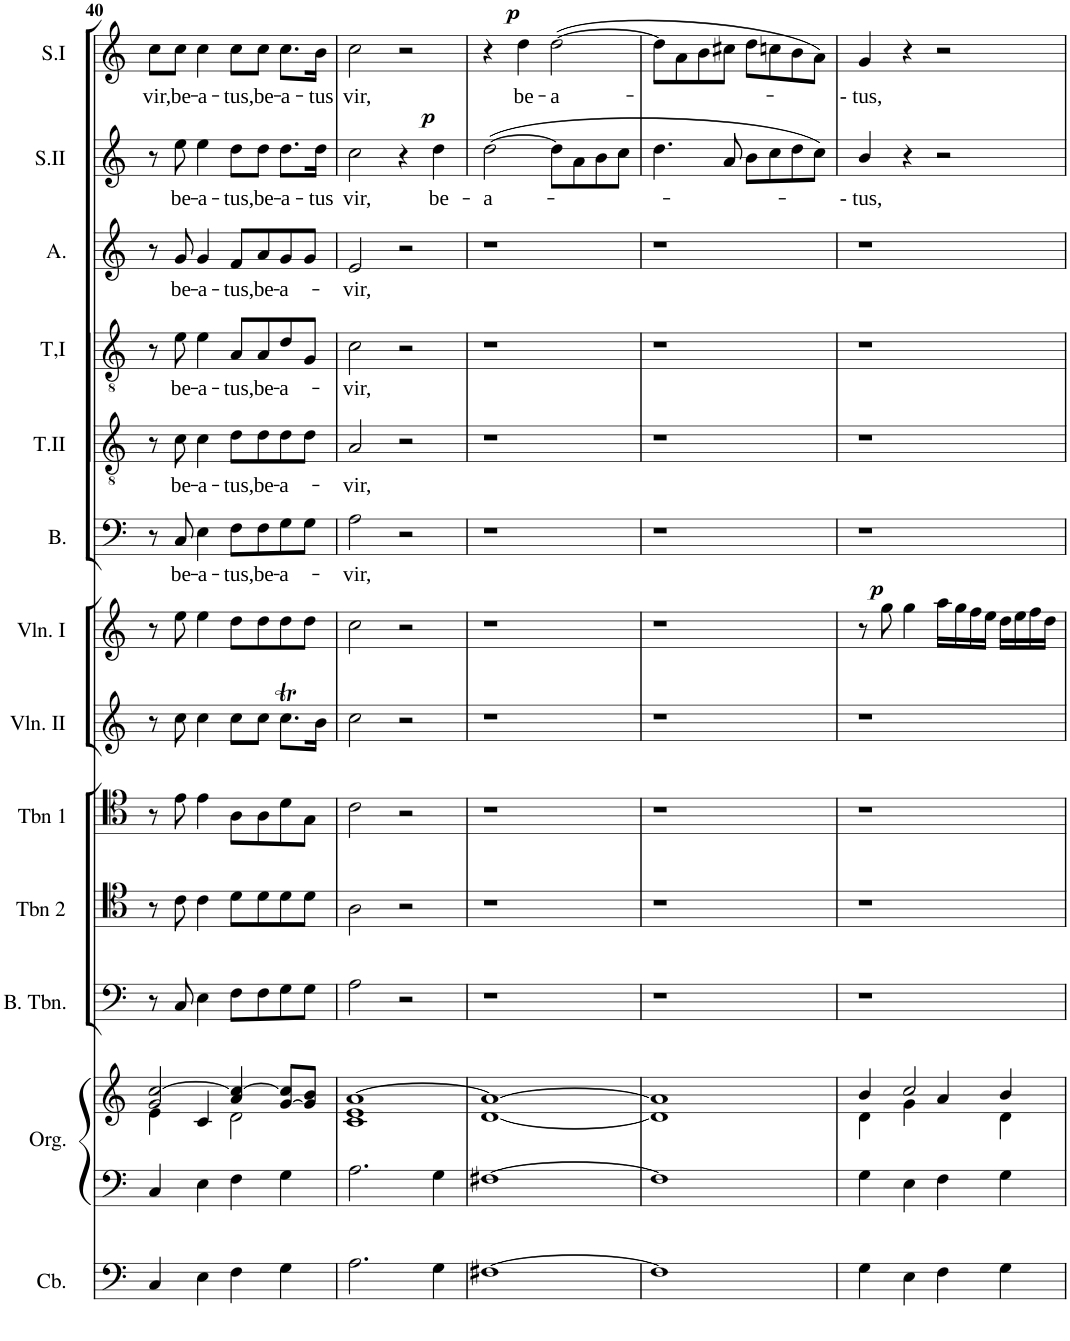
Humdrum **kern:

**kern	**kern	**kern	**kern	**kern	**kern	**kern	**kern	**dynam	**kern	**text	**kern	**text	**kern	**text	**kern	**text	**kern	**text	**dynam	**kern	**text	**dynam
*part13	*part12	*part12	*part11	*part10	*part9	*part8	*part7	*part7	*part6	*part6	*part5	*part5	*part4	*part4	*part3	*part3	*part2	*part2	*part2	*part1	*part1	*part1
*staff14	*staff13	*staff12	*staff11	*staff10	*staff9	*staff8	*staff7	*staff7	*staff6	*staff6	*staff5	*staff5	*staff4	*staff4	*staff3	*staff3	*staff2	*staff2	*staff2	*staff1	*staff1	*staff1
*I"Contrebasse	*I"Orgue	*	*I"Bass Trombone  or Violincello *	*I"Trombone 2   or Viola *	*I"Trombone 1  or Viola *	*I"Violin II	*I"Violin I	*	*I"Bass	*	*I"Tenor II	*	*I"Tenor I	*	*I"Alto	*	*I"Soprano II	*	*	*I"Soprano I	*	*
*I'Cb.	*I'Org.	*	*I'B. Tbn.	*I'Tbn 2	*I'Tbn 1	*I'Vln. II	*I'Vln. I	*	*I'B.	*	*I'T.II	*	*I'T,I	*	*I'A.	*	*I'S.II	*	*	*I'S.I	*	*
!!LO:PB:g=z
*clefF4	*clefF4	*clefG2	*clefF4	*clefC4	*clefC4	*clefG2	*clefG2	*	*clefF4	*	*clefGv2	*	*clefGv2	*	*clefG2	*	*clefG2	*	*	*clefG2	*	*
*Trd7c12	*	*	*	*	*	*	*	*	*	*	*Trd7c12	*	*Trd7c12	*	*	*	*	*	*	*	*	*
*k[]	*k[]	*k[]	*k[]	*k[]	*k[]	*k[]	*k[]	*	*k[]	*	*k[]	*	*k[]	*	*k[]	*	*k[]	*	*	*k[]	*	*
*M4/4	*M4/4	*M4/4	*M4/4	*M4/4	*M4/4	*M4/4	*M4/4	*	*M4/4	*	*M4/4	*	*M4/4	*	*M4/4	*	*M4/4	*	*	*M4/4	*	*
=40	=40	=40	=40	=40	=40	=40	=40	=40	=40	=40	=40	=40	=40	=40	=40	=40	=40	=40	=40	=40	=40	=40
*	*	*^	*	*	*	*	*	*	*	*	*	*	*	*	*	*	*	*	*	*	*	*
!	!	!	!	!	!	!	!	!	!	!	!	!	!	!	!	!	!	!	!	!	!	!LO:LY:b	!
4C/	4C/	2g/ [2cc/	4e\	8r	8r	8r	8r	8r	.	8r	.	8r	.	8r	.	8r	.	8r	.	.	8cc\L	vir,	.
!	!	!	!	!	!	!	!	!	!	!	!LO:LY:b	!	!LO:LY:b	!	!LO:LY:b	!	!LO:LY:b	!	!LO:LY:b	!	!	!LO:LY:b	!
.	.	.	.	8C/	8c\	8e\	8cc\	8ee\	.	8C/	be-	8c\	be-	8e\	be-	8g/	be-	8ee\	be-	.	8cc\J	be-	.
!	!	!	!	!	!	!	!	!	!	!	!LO:LY:b	!	!LO:LY:b	!	!LO:LY:b	!	!LO:LY:b	!	!LO:LY:b	!	!	!LO:LY:b	!
4E\	4E\	.	4c/	4E\	4c\	4e\	4cc\	4ee\	.	4E\	-a-	4c\	-a-	4e\	-a-	4g/	-a-	4ee\	-a-	.	4cc\	-a-	.
!	!	!	!	!	!	!	!	!	!	!	!LO:LY:b	!	!LO:LY:b	!	!LO:LY:b	!	!LO:LY:b	!	!LO:LY:b	!	!	!LO:LY:b	!
4F\	4F\	4a/ 4cc/_	2d\	8F\L	8d\L	8A\L	8cc\L	8dd\L	.	8F\L	-tus,	8d\L	-tus,	8A/L	-tus,	8f/L	-tus,	8dd\L	-tus,	.	8cc\L	-tus,	.
!	!	!	!	!	!	!	!	!	!	!	!LO:LY:b	!	!LO:LY:b	!	!LO:LY:b	!	!LO:LY:b	!	!LO:LY:b	!	!	!LO:LY:b	!
.	.	.	.	8F\	8d\	8A\	8cc\J	8dd\	.	8F\	be-	8d\	be-	8A/	be-	8a/	be-	8dd\J	be-	.	8cc\J	be-	.
!	!	!	!	!	!	!	!	!	!	!	!LO:LY:b	!	!LO:LY:b	!	!LO:LY:b	!	!LO:LY:b	!	!LO:LY:b	!	!	!LO:LY:b	!
4G\	4G\	[8g/ 8cc/]L	.	8G\	8d\	8d\	8.ccT\L	8dd\	.	8G\	-a-	8d\	-a-	8d/	-a-	8g/	-a-	8.dd\L	-a-	.	8.cc\L	-a-	.
.	.	8g/] 8b/J	.	8G\J	8d\J	8G\J	.	8dd\J	.	8G\J	.	8d\J	.	8G/J	.	8g/J	.	.	.	.	.	.	.
!	!	!	!	!	!	!	!	!	!	!	!	!	!	!	!	!	!	!	!LO:LY:b	!	!	!LO:LY:b	!
.	.	.	.	.	.	.	16b\Jk	.	.	.	.	.	.	.	.	.	.	16dd\Jk	-tus	.	16b\Jk	-tus	.
=41	=41	=41	=41	=41	=41	=41	=41	=41	=41	=41	=41	=41	=41	=41	=41	=41	=41	=41	=41	=41	=41	=41	=41
!	!	!	!	!	!	!	!	!	!	!	!LO:LY:b	!	!LO:LY:b	!	!LO:LY:b	!	!LO:LY:b	!	!LO:LY:b	!	!	!LO:LY:b	!
2.A\	2.A\	[1a	1c 1e	2A\	2A\	2c\	2cc\	2cc\	.	2A\	vir,	2A/	vir,	2c\	vir,	2e/	vir,	2cc\	vir,	.	2cc\	vir,	.
.	.	.	.	2r	2r	2r	2r	2r	.	2r	.	2r	.	2r	.	2r	.	4r	.	.	2r	.	.
!	!	!	!	!	!	!	!	!	!	!	!	!	!	!	!	!	!	!	!LO:LY:b	!LO:DY:a	!	!	!
4G\	4G\	.	.	.	.	.	.	.	.	.	.	.	.	.	.	.	.	4dd\	be-	p	.	.	.
=42	=42	=42	=42	=42	=42	=42	=42	=42	=42	=42	=42	=42	=42	=42	=42	=42	=42	=42	=42	=42	=42	=42	=42
!	!	!	!	!	!	!	!	!	!	!	!	!	!	!	!	!	!	!	!LO:LY:b	!	!	!	!
[1F#X	[1F#X	1a_	[1d	1r	1r	1r	1r	1r	.	1r	.	1r	.	1r	.	1r	.	([2dd\	-a-	.	4r	.	.
!	!	!	!	!	!	!	!	!	!	!	!	!	!	!	!	!	!	!	!	!	!	!LO:LY:b	!LO:DY:a
.	.	.	.	.	.	.	.	.	.	.	.	.	.	.	.	.	.	.	.	.	4dd\	be-	p
!	!	!	!	!	!	!	!	!	!	!	!	!	!	!	!	!	!	!	!	!	!	!LO:LY:b	!
.	.	.	.	.	.	.	.	.	.	.	.	.	.	.	.	.	.	8dd\L]	.	.	([2dd\	-a-	.
.	.	.	.	.	.	.	.	.	.	.	.	.	.	.	.	.	.	8a\	.	.	.	.	.
.	.	.	.	.	.	.	.	.	.	.	.	.	.	.	.	.	.	8b\	.	.	.	.	.
.	.	.	.	.	.	.	.	.	.	.	.	.	.	.	.	.	.	8cc\J	.	.	.	.	.
*	*	*v	*v	*	*	*	*	*	*	*	*	*	*	*	*	*	*	*	*	*	*	*	*
=43	=43	=43	=43	=43	=43	=43	=43	=43	=43	=43	=43	=43	=43	=43	=43	=43	=43	=43	=43	=43	=43	=43
1F#]	1F#]	1d] 1a]	1r	1r	1r	1r	1r	.	1r	.	1r	.	1r	.	1r	.	4.dd\	.	.	8dd\L]	.	.
.	.	.	.	.	.	.	.	.	.	.	.	.	.	.	.	.	.	.	.	8a\	.	.
.	.	.	.	.	.	.	.	.	.	.	.	.	.	.	.	.	.	.	.	8b\	.	.
.	.	.	.	.	.	.	.	.	.	.	.	.	.	.	.	.	8a/	.	.	8cc#X\J	.	.
.	.	.	.	.	.	.	.	.	.	.	.	.	.	.	.	.	8b\L	.	.	8dd\L	.	.
.	.	.	.	.	.	.	.	.	.	.	.	.	.	.	.	.	8cc\	.	.	8ccn\	.	.
.	.	.	.	.	.	.	.	.	.	.	.	.	.	.	.	.	8dd\	.	.	8b\	.	.
.	.	.	.	.	.	.	.	.	.	.	.	.	.	.	.	.	8cc\J)	.	.	8a\J)	.	.
=44	=44	=44	=44	=44	=44	=44	=44	=44	=44	=44	=44	=44	=44	=44	=44	=44	=44	=44	=44	=44	=44	=44
*	*	*^	*	*	*	*	*	*	*	*	*	*	*	*	*	*	*	*	*	*	*	*
!	!	!	!	!	!	!	!	!	!	!	!	!	!	!	!	!	!	!	!LO:LY:b	!	!	!LO:LY:b	!
4G\	4G\	4b/	4d\	1r	1r	1r	1r	8r	.	1r	.	1r	.	1r	.	1r	.	4b/	-- tus,	.	4g/	-- tus,	.
!	!	!	!	!	!	!	!	!	!LO:DY:a	!	!	!	!	!	!	!	!	!	!	!	!	!	!
.	.	.	.	.	.	.	.	8gg\	p	.	.	.	.	.	.	.	.	.	.	.	.	.	.
4E\	4E\	2cc/	4g\	.	.	.	.	4gg\	.	.	.	.	.	.	.	.	.	4r	.	.	4r	.	.
4F\	4F\	.	4a/	.	.	.	.	16aa\LL	.	.	.	.	.	.	.	.	.	2r	.	.	2r	.	.
.	.	.	.	.	.	.	.	16gg\	.	.	.	.	.	.	.	.	.	.	.	.	.	.	.
.	.	.	.	.	.	.	.	16ff\	.	.	.	.	.	.	.	.	.	.	.	.	.	.	.
.	.	.	.	.	.	.	.	16ee\JJ	.	.	.	.	.	.	.	.	.	.	.	.	.	.	.
4G\	4G\	4b/	4d\	.	.	.	.	16dd\LL	.	.	.	.	.	.	.	.	.	.	.	.	.	.	.
.	.	.	.	.	.	.	.	16ee\	.	.	.	.	.	.	.	.	.	.	.	.	.	.	.
.	.	.	.	.	.	.	.	16ff\	.	.	.	.	.	.	.	.	.	.	.	.	.	.	.
.	.	.	.	.	.	.	.	16dd\JJ	.	.	.	.	.	.	.	.	.	.	.	.	.	.	.
*	*	*v	*v	*	*	*	*	*	*	*	*	*	*	*	*	*	*	*	*	*	*	*	*
=	=	=	=	=	=	=	=	=	=	=	=	=	=	=	=	=	=	=	=	=	=	=
*-	*-	*-	*-	*-	*-	*-	*-	*-	*-	*-	*-	*-	*-	*-	*-	*-	*-	*-	*-	*-	*-	*-
